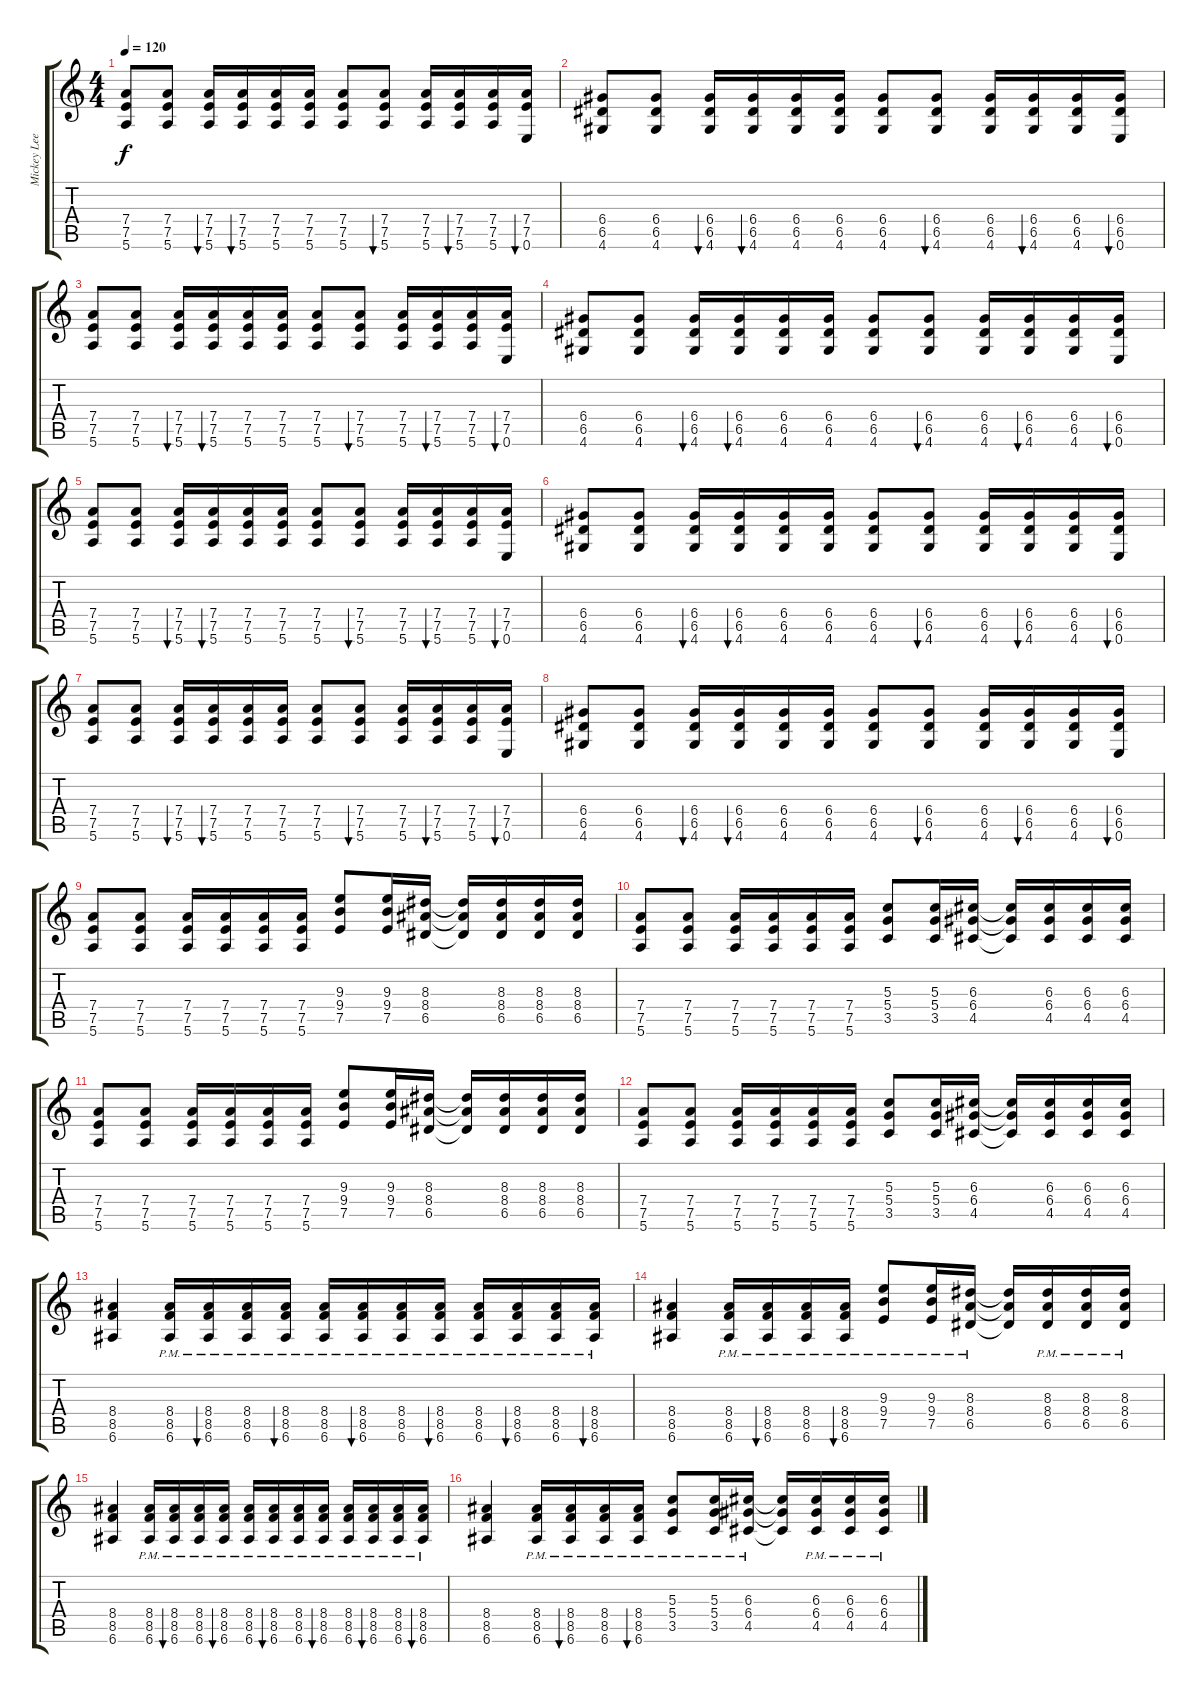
\track ("Mickey Lees - Distortion" "Mickey Lee") {instrument overdrivenguitar}
\staff {score tabs}
\tuning (E4 B3 G3 D3 A2 E2) {hide}
\ts (4 4)
\tempo 120
\clef g2
\ks c
(7.4 7.5 5.6).8{dy f} (7.4 7.5 5.6).8 (7.4 7.5 5.6).16{bu 60} (7.4 7.5 5.6).16{bu 60} (7.4 7.5 5.6).16 (7.4 7.5 5.6).16 (7.4 7.5 5.6).8 (7.4 7.5 5.6).8{bu 60} (7.4 7.5 5.6).16 (7.4 7.5 5.6).16{bu 60} (7.4 7.5 5.6).16 (7.4 7.5 0.6).16{bu 60} |
(6.4 6.5 4.6).8 (6.4 6.5 4.6).8 (6.4 6.5 4.6).16{bu 60} (6.4 6.5 4.6).16{bu 60} (6.4 6.5 4.6).16 (6.4 6.5 4.6).16 (6.4 6.5 4.6).8 (6.4 6.5 4.6).8{bu 60} (6.4 6.5 4.6).16 (6.4 6.5 4.6).16{bu 60} (6.4 6.5 4.6).16 (6.4 6.5 0.6).16{bu 60} |
(7.4 7.5 5.6).8 (7.4 7.5 5.6).8 (7.4 7.5 5.6).16{bu 60} (7.4 7.5 5.6).16{bu 60} (7.4 7.5 5.6).16 (7.4 7.5 5.6).16 (7.4 7.5 5.6).8 (7.4 7.5 5.6).8{bu 60} (7.4 7.5 5.6).16 (7.4 7.5 5.6).16{bu 60} (7.4 7.5 5.6).16 (7.4 7.5 0.6).16{bu 60} |
(6.4 6.5 4.6).8 (6.4 6.5 4.6).8 (6.4 6.5 4.6).16{bu 60} (6.4 6.5 4.6).16{bu 60} (6.4 6.5 4.6).16 (6.4 6.5 4.6).16 (6.4 6.5 4.6).8 (6.4 6.5 4.6).8{bu 60} (6.4 6.5 4.6).16 (6.4 6.5 4.6).16{bu 60} (6.4 6.5 4.6).16 (6.4 6.5 0.6).16{bu 60} |
(7.4 7.5 5.6).8 (7.4 7.5 5.6).8 (7.4 7.5 5.6).16{bu 60} (7.4 7.5 5.6).16{bu 60} (7.4 7.5 5.6).16 (7.4 7.5 5.6).16 (7.4 7.5 5.6).8 (7.4 7.5 5.6).8{bu 60} (7.4 7.5 5.6).16 (7.4 7.5 5.6).16{bu 60} (7.4 7.5 5.6).16 (7.4 7.5 0.6).16{bu 60} |
(6.4 6.5 4.6).8 (6.4 6.5 4.6).8 (6.4 6.5 4.6).16{bu 60} (6.4 6.5 4.6).16{bu 60} (6.4 6.5 4.6).16 (6.4 6.5 4.6).16 (6.4 6.5 4.6).8 (6.4 6.5 4.6).8{bu 60} (6.4 6.5 4.6).16 (6.4 6.5 4.6).16{bu 60} (6.4 6.5 4.6).16 (6.4 6.5 0.6).16{bu 60} |
(7.4 7.5 5.6).8 (7.4 7.5 5.6).8 (7.4 7.5 5.6).16{bu 60} (7.4 7.5 5.6).16{bu 60} (7.4 7.5 5.6).16 (7.4 7.5 5.6).16 (7.4 7.5 5.6).8 (7.4 7.5 5.6).8{bu 60} (7.4 7.5 5.6).16 (7.4 7.5 5.6).16{bu 60} (7.4 7.5 5.6).16 (7.4 7.5 0.6).16{bu 60} |
(6.4 6.5 4.6).8 (6.4 6.5 4.6).8 (6.4 6.5 4.6).16{bu 60} (6.4 6.5 4.6).16{bu 60} (6.4 6.5 4.6).16 (6.4 6.5 4.6).16 (6.4 6.5 4.6).8 (6.4 6.5 4.6).8{bu 60} (6.4 6.5 4.6).16 (6.4 6.5 4.6).16{bu 60} (6.4 6.5 4.6).16 (6.4 6.5 0.6).16{bu 60} |
(7.4 7.5 5.6).8 (7.4 7.5 5.6).8 (7.4 7.5 5.6).16 (7.4 7.5 5.6).16 (7.4 7.5 5.6).16 (7.4 7.5 5.6).16 (9.3 9.4 7.5).8 (9.3 9.4 7.5).16 (8.3 8.4 6.5).16 (8.3{t} 8.4{t} 6.5{t}).16 (8.3 8.4 6.5).16 (8.3 8.4 6.5).16 (8.3 8.4 6.5).16 |
(7.4 7.5 5.6).8 (7.4 7.5 5.6).8 (7.4 7.5 5.6).16 (7.4 7.5 5.6).16 (7.4 7.5 5.6).16 (7.4 7.5 5.6).16 (5.3 5.4 3.5).8 (5.3 5.4 3.5).16 (6.3 6.4 4.5).16 (6.3{t} 6.4{t} 4.5{t}).16 (6.3 6.4 4.5).16 (6.3 6.4 4.5).16 (6.3 6.4 4.5).16 |
(7.4 7.5 5.6).8 (7.4 7.5 5.6).8 (7.4 7.5 5.6).16 (7.4 7.5 5.6).16 (7.4 7.5 5.6).16 (7.4 7.5 5.6).16 (9.3 9.4 7.5).8 (9.3 9.4 7.5).16 (8.3 8.4 6.5).16 (8.3{t} 8.4{t} 6.5{t}).16 (8.3 8.4 6.5).16 (8.3 8.4 6.5).16 (8.3 8.4 6.5).16 |
(7.4 7.5 5.6).8 (7.4 7.5 5.6).8 (7.4 7.5 5.6).16 (7.4 7.5 5.6).16 (7.4 7.5 5.6).16 (7.4 7.5 5.6).16 (5.3 5.4 3.5).8 (5.3 5.4 3.5).16 (6.3 6.4 4.5).16 (6.3{t} 6.4{t} 4.5{t}).16 (6.3 6.4 4.5).16 (6.3 6.4 4.5).16 (6.3 6.4 4.5).16 |
(8.4 8.5 6.6).4 (8.4{pm} 8.5{pm} 6.6{pm}).16 (8.4{pm} 8.5{pm} 6.6{pm}).16{bu 60} (8.4{pm} 8.5{pm} 6.6{pm}).16 (8.4{pm} 8.5{pm} 6.6{pm}).16{bu 60} (8.4{pm} 8.5{pm} 6.6{pm}).16 (8.4{pm} 8.5{pm} 6.6{pm}).16{bu 60} (8.4{pm} 8.5{pm} 6.6{pm}).16 (8.4{pm} 8.5{pm} 6.6{pm}).16{bu 60} (8.4{pm} 8.5{pm} 6.6{pm}).16 (8.4{pm} 8.5{pm} 6.6{pm}).16{bu 60} (8.4{pm} 8.5{pm} 6.6{pm}).16 (8.4{pm} 8.5{pm} 6.6{pm}).16{bu 60} |
(8.4 8.5 6.6).4 (8.4{pm} 8.5{pm} 6.6{pm}).16 (8.4{pm} 8.5{pm} 6.6{pm}).16{bu 60} (8.4{pm} 8.5{pm} 6.6{pm}).16 (8.4{pm} 8.5{pm} 6.6{pm}).16{bu 60} (9.3 9.4{pm} 7.5{pm}).8 (9.3 9.4{pm} 7.5).16 (8.3 8.4 6.5{pm}).16 (8.3{t} 8.4{t} 6.5{t}).16 (8.3 8.4 6.5{pm}).16 (8.3 8.4{pm} 6.5{pm}).16 (8.3 8.4{pm} 6.5{pm}).16 |
(8.4 8.5 6.6).4 (8.4{pm} 8.5{pm} 6.6{pm}).16 (8.4{pm} 8.5{pm} 6.6{pm}).16{bu 60} (8.4{pm} 8.5{pm} 6.6{pm}).16 (8.4{pm} 8.5{pm} 6.6{pm}).16{bu 60} (8.4{pm} 8.5{pm} 6.6{pm}).16 (8.4{pm} 8.5{pm} 6.6{pm}).16{bu 60} (8.4{pm} 8.5{pm} 6.6{pm}).16 (8.4{pm} 8.5{pm} 6.6{pm}).16{bu 60} (8.4{pm} 8.5{pm} 6.6{pm}).16 (8.4{pm} 8.5{pm} 6.6{pm}).16{bu 60} (8.4{pm} 8.5{pm} 6.6{pm}).16 (8.4{pm} 8.5{pm} 6.6{pm}).16{bu 60} |
(8.4 8.5 6.6).4 (8.4{pm} 8.5{pm} 6.6{pm}).16 (8.4{pm} 8.5{pm} 6.6{pm}).16{bu 60} (8.4{pm} 8.5{pm} 6.6{pm}).16 (8.4{pm} 8.5{pm} 6.6{pm}).16{bu 60} (5.3 5.4{pm} 3.5{pm}).8 (5.3 5.4{pm} 3.5).16 (6.3 6.4 4.5{pm}).16 (6.3{t} 6.4{t} 4.5{t}).16 (6.3 6.4 4.5{pm}).16 (6.3 6.4{pm} 4.5{pm}).16 (6.3 6.4{pm} 4.5{pm}).16
